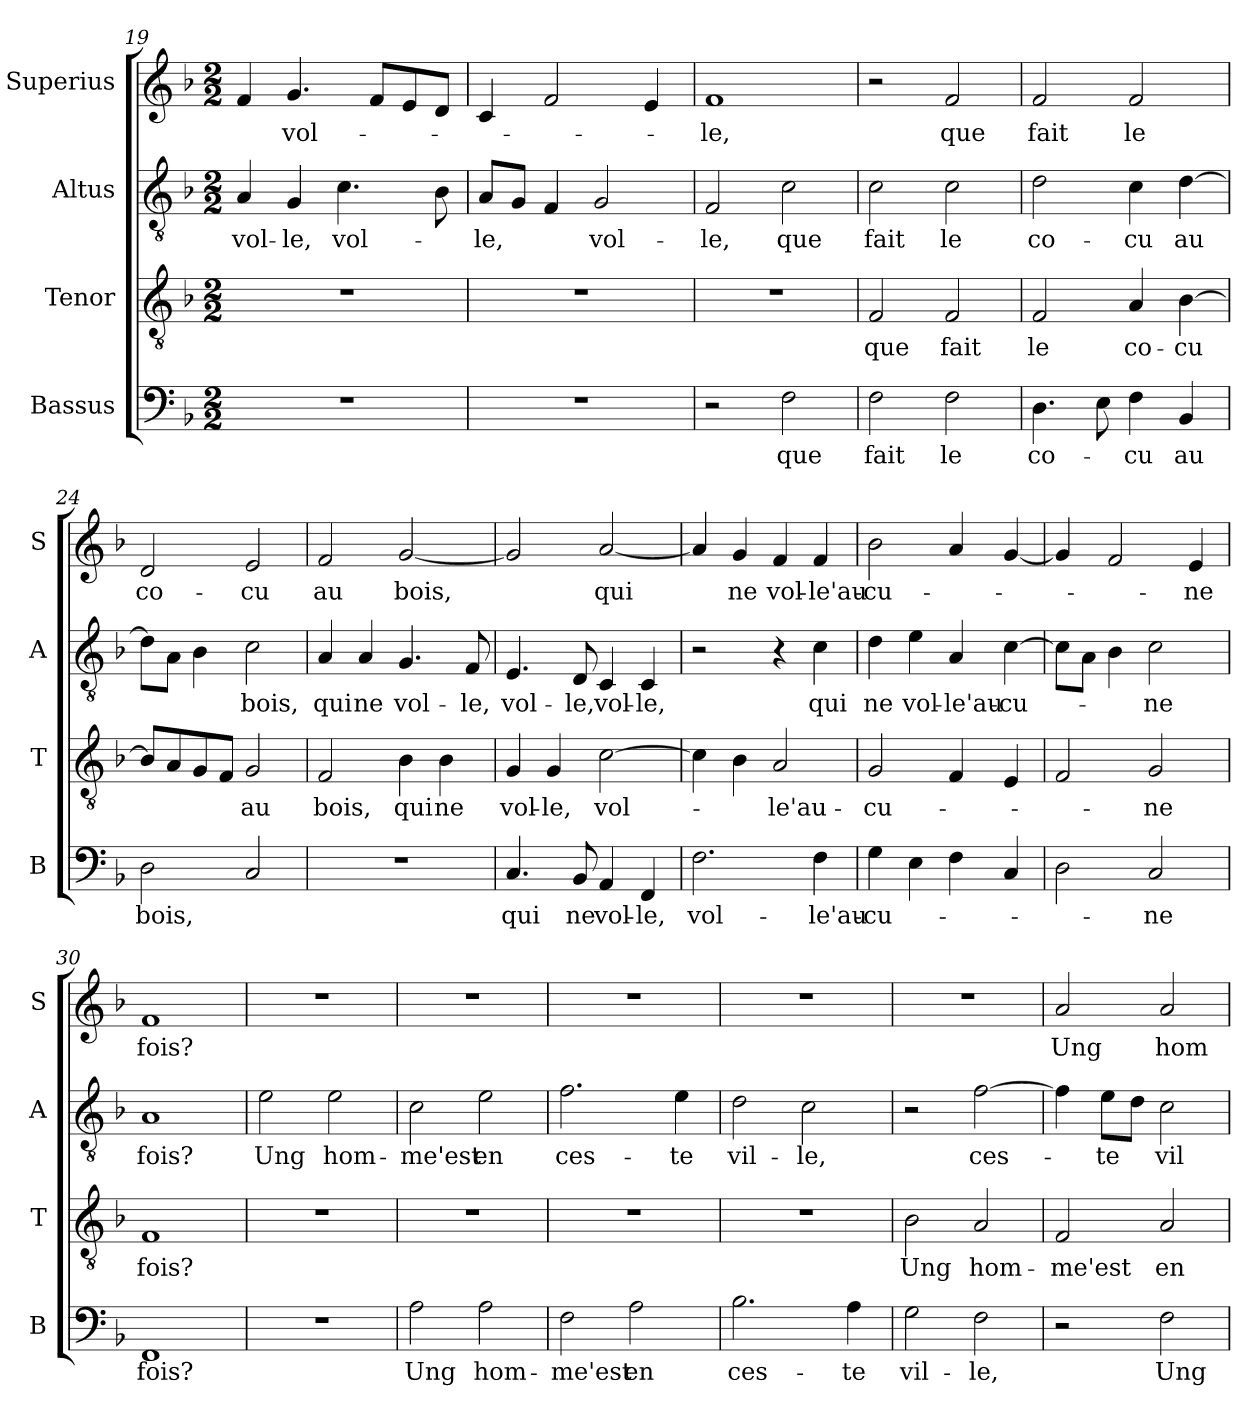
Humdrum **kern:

**kern	**text	**kern	**text	**kern	**text	**kern	**text
*part4	*part4	*part3	*part3	*part2	*part2	*part1	*part1
*staff4	*staff4	*staff3	*staff3	*staff2	*staff2	*staff1	*staff1
*I"Bassus	*	*I"Tenor	*	*I"Altus	*	*I"Superius	*
*I'B	*	*I'T	*	*I'A	*	*I'S	*
*clefF4	*	*clefGv2	*	*clefGv2	*	*clefG2	*
*k[b-]	*	*k[b-]	*	*k[b-]	*	*k[b-]	*
*F:	*	*F:	*	*F:	*	*F:	*
*M2/2	*	*M2/2	*	*M2/2	*	*M2/2	*
=19	=19	=19	=19	=19	=19	=19	=19
1r	.	1r	.	4A	vol-	4f	.
.	.	.	.	4G	-le,	4.g	vol-
.	.	.	.	4.c	vol-	.	.
.	.	.	.	.	.	8fL	.
.	.	.	.	.	.	8e	.
.	.	.	.	8B-	.	8dJ	.
=20	=20	=20	=20	=20	=20	=20	=20
1r	.	1r	.	8AL	-le,	4c	.
.	.	.	.	8GJ	.	.	.
.	.	.	.	4F	.	2f	.
.	.	.	.	2G	vol-	.	.
.	.	.	.	.	.	4e	.
=21	=21	=21	=21	=21	=21	=21	=21
2r	.	1r	.	2F	-le,	1f	-le,
!	!LO:LY:i	!	!	!	!	!	!
2F	que	.	.	2c	que	.	.
=22	=22	=22	=22	=22	=22	=22	=22
!	!LO:LY:i	!	!	!	!	!	!
2F	fait	2F	que	2c	fait	2r	.
!	!LO:LY:i	!	!	!	!	!	!
2F	le	2F	fait	2c	le	2f	que
=23	=23	=23	=23	=23	=23	=23	=23
!	!LO:LY:i	!	!	!	!	!	!
4.D	co-	2F	le	2d	co-	2f	fait
8E	.	.	.	.	.	.	.
!	!LO:LY:i	!	!	!	!	!	!
4F	-cu	4A	co-	4c	-cu	2f	le
!	!LO:LY:i	!	!	!	!	!	!
4BB-	au	[4B-	-cu	[4d	au	.	.
=24	=24	=24	=24	=24	=24	=24	=24
!	!LO:LY:i	!	!	!	!	!	!
2D	bois,	8B-L]	.	8dL]	.	2d	co-
.	.	8A	.	8AJ	.	.	.
.	.	8G	.	4B-	.	.	.
.	.	8FJ	.	.	.	.	.
2C	.	2G	au	2c	bois,	2e	-cu
=25	=25	=25	=25	=25	=25	=25	=25
1r	.	2F	bois,	4A	qui	2f	au
.	.	.	.	4A	ne	.	.
.	.	4B-	qui	4.G	vol-	[2g	bois,
.	.	4B-	ne	.	.	.	.
.	.	.	.	8F	-le,	.	.
=26	=26	=26	=26	=26	=26	=26	=26
!	!LO:LY:i	!	!	!	!	!	!
4.C	qui	4G	vol-	4.E	vol-	2g]	.
.	.	4G	-le,	.	.	.	.
!	!LO:LY:i	!	!	!	!	!	!
8BB-	ne	.	.	8D	-le,	.	.
!	!LO:LY:i	!	!	!	!LO:LY:i	!	!
4AA	vol-	[2c	vol-	4C	vol-	[2a	qui
!	!LO:LY:i	!	!	!	!LO:LY:i	!	!
4FF	-le,	.	.	4C	-le,	.	.
=27	=27	=27	=27	=27	=27	=27	=27
!	!LO:LY:i	!	!	!	!	!	!
2.F	vol-	4c]	.	2r	.	4a]	.
.	.	4B-	.	.	.	4g	ne
.	.	2A	-le'au-	4r	.	4f	vol-
!	!LO:LY:i	!	!	!	!	!	!
4F	-le'au-	.	.	4c	qui	4f	-le'au-
=28	=28	=28	=28	=28	=28	=28	=28
!	!LO:LY:i	!	!	!	!	!	!
4G	-cu-	2G	-cu-	4d	ne	2b-	-cu-
4E	.	.	.	4e	vol-	.	.
4F	.	4F	.	4A	-le'au-	4a	.
4C	.	4E	.	[4c	-cu-	[4g	.
=29	=29	=29	=29	=29	=29	=29	=29
2D	.	2F	.	8cL]	.	4g]	.
.	.	.	.	8AJ	.	.	.
.	.	.	.	4B-	.	2f	.
!	!LO:LY:i	!	!	!	!	!	!
2C	-ne	2G	-ne	2c	-ne	.	.
.	.	.	.	.	.	4e	-ne
=30	=30	=30	=30	=30	=30	=30	=30
!	!LO:LY:i	!	!	!	!	!	!
1FF	fois?	1F	fois?	1A	fois?	1f	fois?
=31	=31	=31	=31	=31	=31	=31	=31
1r	.	1r	.	2e	Ung	1r	.
.	.	.	.	2e	hom-	.	.
=32	=32	=32	=32	=32	=32	=32	=32
!	!LO:LY:i	!	!	!	!	!	!
2A	Ung	1r	.	2c	-me'est	1r	.
!	!LO:LY:i	!	!	!	!	!	!
2A	hom-	.	.	2e	en	.	.
=33	=33	=33	=33	=33	=33	=33	=33
!	!LO:LY:i	!	!	!	!	!	!
2F	-me'est	1r	.	2.f	ces-	1r	.
!	!LO:LY:i	!	!	!	!	!	!
2A	en	.	.	.	.	.	.
.	.	.	.	4e	-te	.	.
=34	=34	=34	=34	=34	=34	=34	=34
!	!LO:LY:i	!	!	!	!	!	!
2.B-	ces-	1r	.	2d	vil-	1r	.
.	.	.	.	2c	-le,	.	.
!	!LO:LY:i	!	!	!	!	!	!
4A	-te	.	.	.	.	.	.
=35	=35	=35	=35	=35	=35	=35	=35
!	!LO:LY:i	!	!	!	!	!	!
2G	vil-	2B-	Ung	2r	.	1r	.
!	!LO:LY:i	!	!	!	!LO:LY:i	!	!
2F	-le,	2A	hom-	[2f	ces-	.	.
=36	=36	=36	=36	=36	=36	=36	=36
2r	.	2F	-me'est	4f]	.	2a	Ung
!	!	!	!	!	!LO:LY:i	!	!
.	.	.	.	8eL	-te	.	.
.	.	.	.	8dJ	.	.	.
!	!LO:LY:i	!	!	!	!LO:LY:i	!	!
2F	Ung	2A	en	2c	vil-	2a	hom-
=	=	=	=	=	=	=	=
*-	*-	*-	*-	*-	*-	*-	*-
